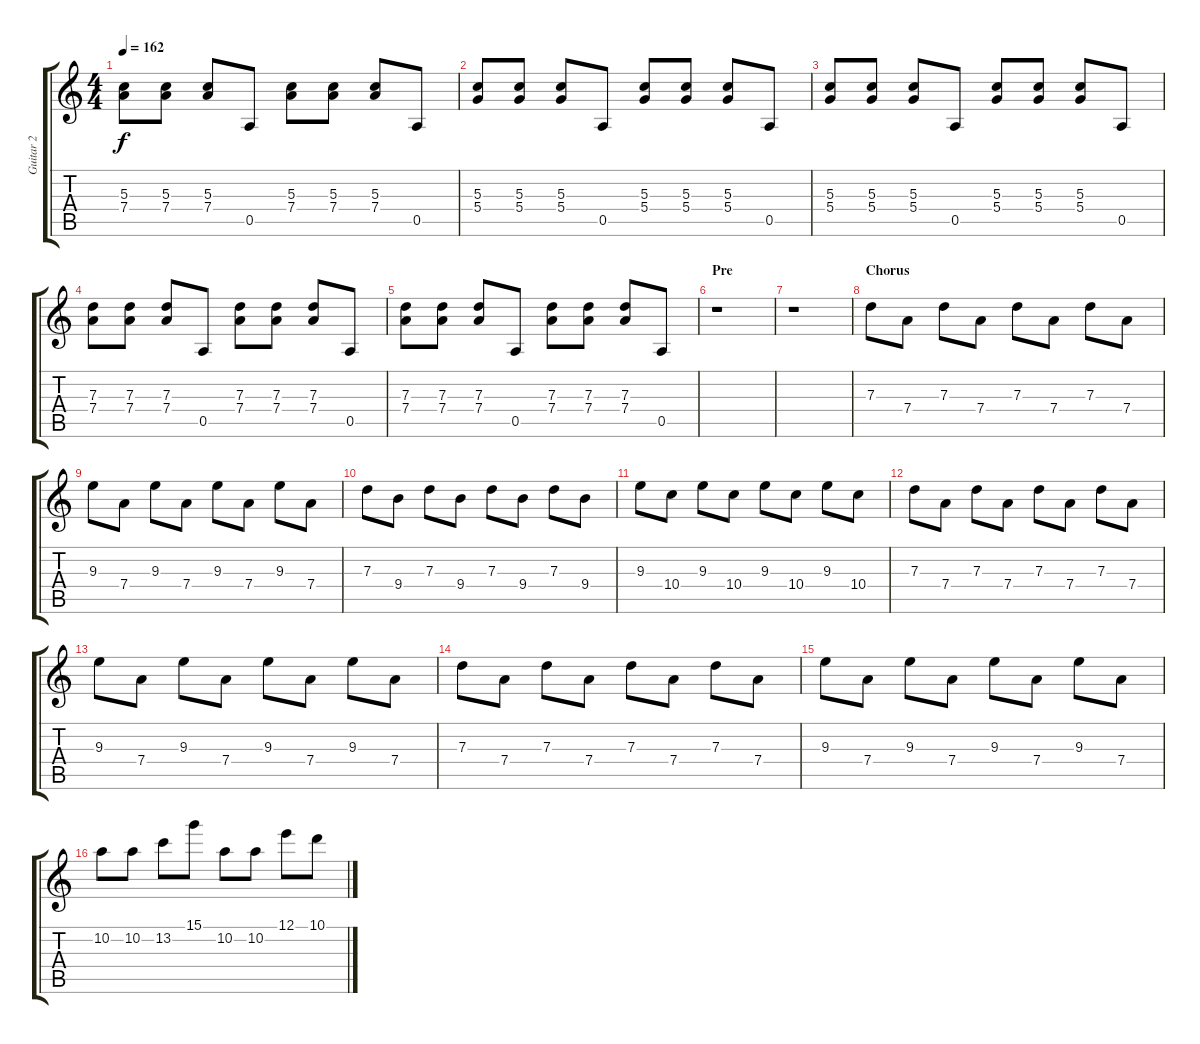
\track ("Guitar 2" "Guitar 2") {instrument distortionguitar}
\staff {score tabs}
\tuning (E4 B3 G3 D3 A2 E2) {hide}
\ts (4 4)
\tempo 162
\clef g2
\ks c
(5.3 7.4).8{dy f} (5.3 7.4).8 (5.3 7.4).8 0.5.8 (5.3 7.4).8 (5.3 7.4).8 (5.3 7.4).8 0.5.8 |
(5.3 5.4).8 (5.3 5.4).8 (5.3 5.4).8 0.5.8 (5.3 5.4).8 (5.3 5.4).8 (5.3 5.4).8 0.5.8 |
(5.3 5.4).8 (5.3 5.4).8 (5.3 5.4).8 0.5.8 (5.3 5.4).8 (5.3 5.4).8 (5.3 5.4).8 0.5.8 |
(7.3 7.4).8 (7.3 7.4).8 (7.3 7.4).8 0.5.8 (7.3 7.4).8 (7.3 7.4).8 (7.3 7.4).8 0.5.8 |
(7.3 7.4).8 (7.3 7.4).8 (7.3 7.4).8 0.5.8 (7.3 7.4).8 (7.3 7.4).8 (7.3 7.4).8 0.5.8 |
\section ("" "Pre")
r.1 |
r.1 |
\section ("" "Chorus")
7.3.8 7.4.8 7.3.8 7.4.8 7.3.8 7.4.8 7.3.8 7.4.8 |
9.3.8 7.4.8 9.3.8 7.4.8 9.3.8 7.4.8 9.3.8 7.4.8 |
7.3.8 9.4.8 7.3.8 9.4.8 7.3.8 9.4.8 7.3.8 9.4.8 |
9.3.8 10.4.8 9.3.8 10.4.8 9.3.8 10.4.8 9.3.8 10.4.8 |
7.3.8 7.4.8 7.3.8 7.4.8 7.3.8 7.4.8 7.3.8 7.4.8 |
9.3.8 7.4.8 9.3.8 7.4.8 9.3.8 7.4.8 9.3.8 7.4.8 |
7.3.8 7.4.8 7.3.8 7.4.8 7.3.8 7.4.8 7.3.8 7.4.8 |
9.3.8 7.4.8 9.3.8 7.4.8 9.3.8 7.4.8 9.3.8 7.4.8 |
10.2.8 10.2.8 13.2.8 15.1.8 10.2.8 10.2.8 12.1.8 10.1.8
